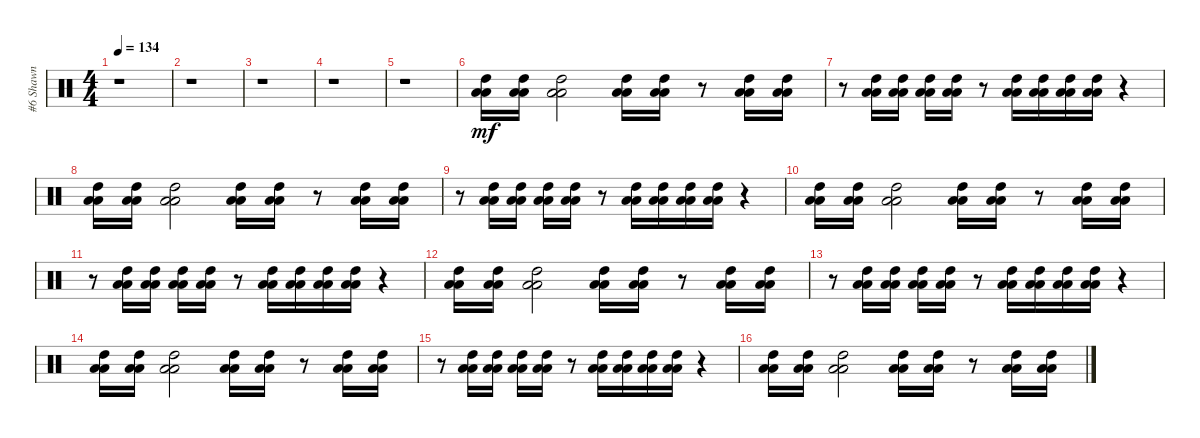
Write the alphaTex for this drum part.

\track ("#6 Shawn" "#6 Shawn") {instrument percussion}
\staff {score}
\articulation defaults
\ts (4 4)
\tempo 134
\clef neutral
\ks c
r.1{dy mf} |
r.1 |
r.1 |
r.1 |
r.1 |
("High Tom (hit)" "Low Tom (hit)" "Low Floor Tom (hit)").16 ("High Tom (hit)" "Low Tom (hit)" "Low Floor Tom (hit)").16 ("High Tom (hit)" "Low Tom (hit)" "Low Floor Tom (hit)").2 ("High Tom (hit)" "Low Tom (hit)" "Low Floor Tom (hit)").16 ("High Tom (hit)" "Low Tom (hit)" "Low Floor Tom (hit)").16 r.8 ("High Tom (hit)" "Low Tom (hit)" "Low Floor Tom (hit)").16 ("High Tom (hit)" "Low Tom (hit)" "Low Floor Tom (hit)").16 |
r.8 ("High Tom (hit)" "Low Tom (hit)" "Low Floor Tom (hit)").16 ("High Tom (hit)" "Low Tom (hit)" "Low Floor Tom (hit)").16 ("High Tom (hit)" "Low Tom (hit)" "Low Floor Tom (hit)").16 ("High Tom (hit)" "Low Tom (hit)" "Low Floor Tom (hit)").16 r.8 ("High Tom (hit)" "Low Tom (hit)" "Low Floor Tom (hit)").16 ("High Tom (hit)" "Low Tom (hit)" "Low Floor Tom (hit)").16 ("High Tom (hit)" "Low Tom (hit)" "Low Floor Tom (hit)").16 ("High Tom (hit)" "Low Tom (hit)" "Low Floor Tom (hit)").16 r.4 |
("High Tom (hit)" "Low Tom (hit)" "Low Floor Tom (hit)").16 ("High Tom (hit)" "Low Tom (hit)" "Low Floor Tom (hit)").16 ("High Tom (hit)" "Low Tom (hit)" "Low Floor Tom (hit)").2 ("High Tom (hit)" "Low Tom (hit)" "Low Floor Tom (hit)").16 ("High Tom (hit)" "Low Tom (hit)" "Low Floor Tom (hit)").16 r.8 ("High Tom (hit)" "Low Tom (hit)" "Low Floor Tom (hit)").16 ("High Tom (hit)" "Low Tom (hit)" "Low Floor Tom (hit)").16 |
r.8 ("High Tom (hit)" "Low Tom (hit)" "Low Floor Tom (hit)").16 ("High Tom (hit)" "Low Tom (hit)" "Low Floor Tom (hit)").16 ("High Tom (hit)" "Low Tom (hit)" "Low Floor Tom (hit)").16 ("High Tom (hit)" "Low Tom (hit)" "Low Floor Tom (hit)").16 r.8 ("High Tom (hit)" "Low Tom (hit)" "Low Floor Tom (hit)").16 ("High Tom (hit)" "Low Tom (hit)" "Low Floor Tom (hit)").16 ("High Tom (hit)" "Low Tom (hit)" "Low Floor Tom (hit)").16 ("High Tom (hit)" "Low Tom (hit)" "Low Floor Tom (hit)").16 r.4 |
("High Tom (hit)" "Low Tom (hit)" "Low Floor Tom (hit)").16 ("High Tom (hit)" "Low Tom (hit)" "Low Floor Tom (hit)").16 ("High Tom (hit)" "Low Tom (hit)" "Low Floor Tom (hit)").2 ("High Tom (hit)" "Low Tom (hit)" "Low Floor Tom (hit)").16 ("High Tom (hit)" "Low Tom (hit)" "Low Floor Tom (hit)").16 r.8 ("High Tom (hit)" "Low Tom (hit)" "Low Floor Tom (hit)").16 ("High Tom (hit)" "Low Tom (hit)" "Low Floor Tom (hit)").16 |
r.8 ("High Tom (hit)" "Low Tom (hit)" "Low Floor Tom (hit)").16 ("High Tom (hit)" "Low Tom (hit)" "Low Floor Tom (hit)").16 ("High Tom (hit)" "Low Tom (hit)" "Low Floor Tom (hit)").16 ("High Tom (hit)" "Low Tom (hit)" "Low Floor Tom (hit)").16 r.8 ("High Tom (hit)" "Low Tom (hit)" "Low Floor Tom (hit)").16 ("High Tom (hit)" "Low Tom (hit)" "Low Floor Tom (hit)").16 ("High Tom (hit)" "Low Tom (hit)" "Low Floor Tom (hit)").16 ("High Tom (hit)" "Low Tom (hit)" "Low Floor Tom (hit)").16 r.4 |
("High Tom (hit)" "Low Tom (hit)" "Low Floor Tom (hit)").16 ("High Tom (hit)" "Low Tom (hit)" "Low Floor Tom (hit)").16 ("High Tom (hit)" "Low Tom (hit)" "Low Floor Tom (hit)").2 ("High Tom (hit)" "Low Tom (hit)" "Low Floor Tom (hit)").16 ("High Tom (hit)" "Low Tom (hit)" "Low Floor Tom (hit)").16 r.8 ("High Tom (hit)" "Low Tom (hit)" "Low Floor Tom (hit)").16 ("High Tom (hit)" "Low Tom (hit)" "Low Floor Tom (hit)").16 |
r.8 ("High Tom (hit)" "Low Tom (hit)" "Low Floor Tom (hit)").16 ("High Tom (hit)" "Low Tom (hit)" "Low Floor Tom (hit)").16 ("High Tom (hit)" "Low Tom (hit)" "Low Floor Tom (hit)").16 ("High Tom (hit)" "Low Tom (hit)" "Low Floor Tom (hit)").16 r.8 ("High Tom (hit)" "Low Tom (hit)" "Low Floor Tom (hit)").16 ("High Tom (hit)" "Low Tom (hit)" "Low Floor Tom (hit)").16 ("High Tom (hit)" "Low Tom (hit)" "Low Floor Tom (hit)").16 ("High Tom (hit)" "Low Tom (hit)" "Low Floor Tom (hit)").16 r.4 |
("High Tom (hit)" "Low Tom (hit)" "Low Floor Tom (hit)").16 ("High Tom (hit)" "Low Tom (hit)" "Low Floor Tom (hit)").16 ("High Tom (hit)" "Low Tom (hit)" "Low Floor Tom (hit)").2 ("High Tom (hit)" "Low Tom (hit)" "Low Floor Tom (hit)").16 ("High Tom (hit)" "Low Tom (hit)" "Low Floor Tom (hit)").16 r.8 ("High Tom (hit)" "Low Tom (hit)" "Low Floor Tom (hit)").16 ("High Tom (hit)" "Low Tom (hit)" "Low Floor Tom (hit)").16 |
r.8 ("High Tom (hit)" "Low Tom (hit)" "Low Floor Tom (hit)").16 ("High Tom (hit)" "Low Tom (hit)" "Low Floor Tom (hit)").16 ("High Tom (hit)" "Low Tom (hit)" "Low Floor Tom (hit)").16 ("High Tom (hit)" "Low Tom (hit)" "Low Floor Tom (hit)").16 r.8 ("High Tom (hit)" "Low Tom (hit)" "Low Floor Tom (hit)").16 ("High Tom (hit)" "Low Tom (hit)" "Low Floor Tom (hit)").16 ("High Tom (hit)" "Low Tom (hit)" "Low Floor Tom (hit)").16 ("High Tom (hit)" "Low Tom (hit)" "Low Floor Tom (hit)").16 r.4 |
("High Tom (hit)" "Low Tom (hit)" "Low Floor Tom (hit)").16 ("High Tom (hit)" "Low Tom (hit)" "Low Floor Tom (hit)").16 ("High Tom (hit)" "Low Tom (hit)" "Low Floor Tom (hit)").2 ("High Tom (hit)" "Low Tom (hit)" "Low Floor Tom (hit)").16 ("High Tom (hit)" "Low Tom (hit)" "Low Floor Tom (hit)").16 r.8 ("High Tom (hit)" "Low Tom (hit)" "Low Floor Tom (hit)").16 ("High Tom (hit)" "Low Tom (hit)" "Low Floor Tom (hit)").16
